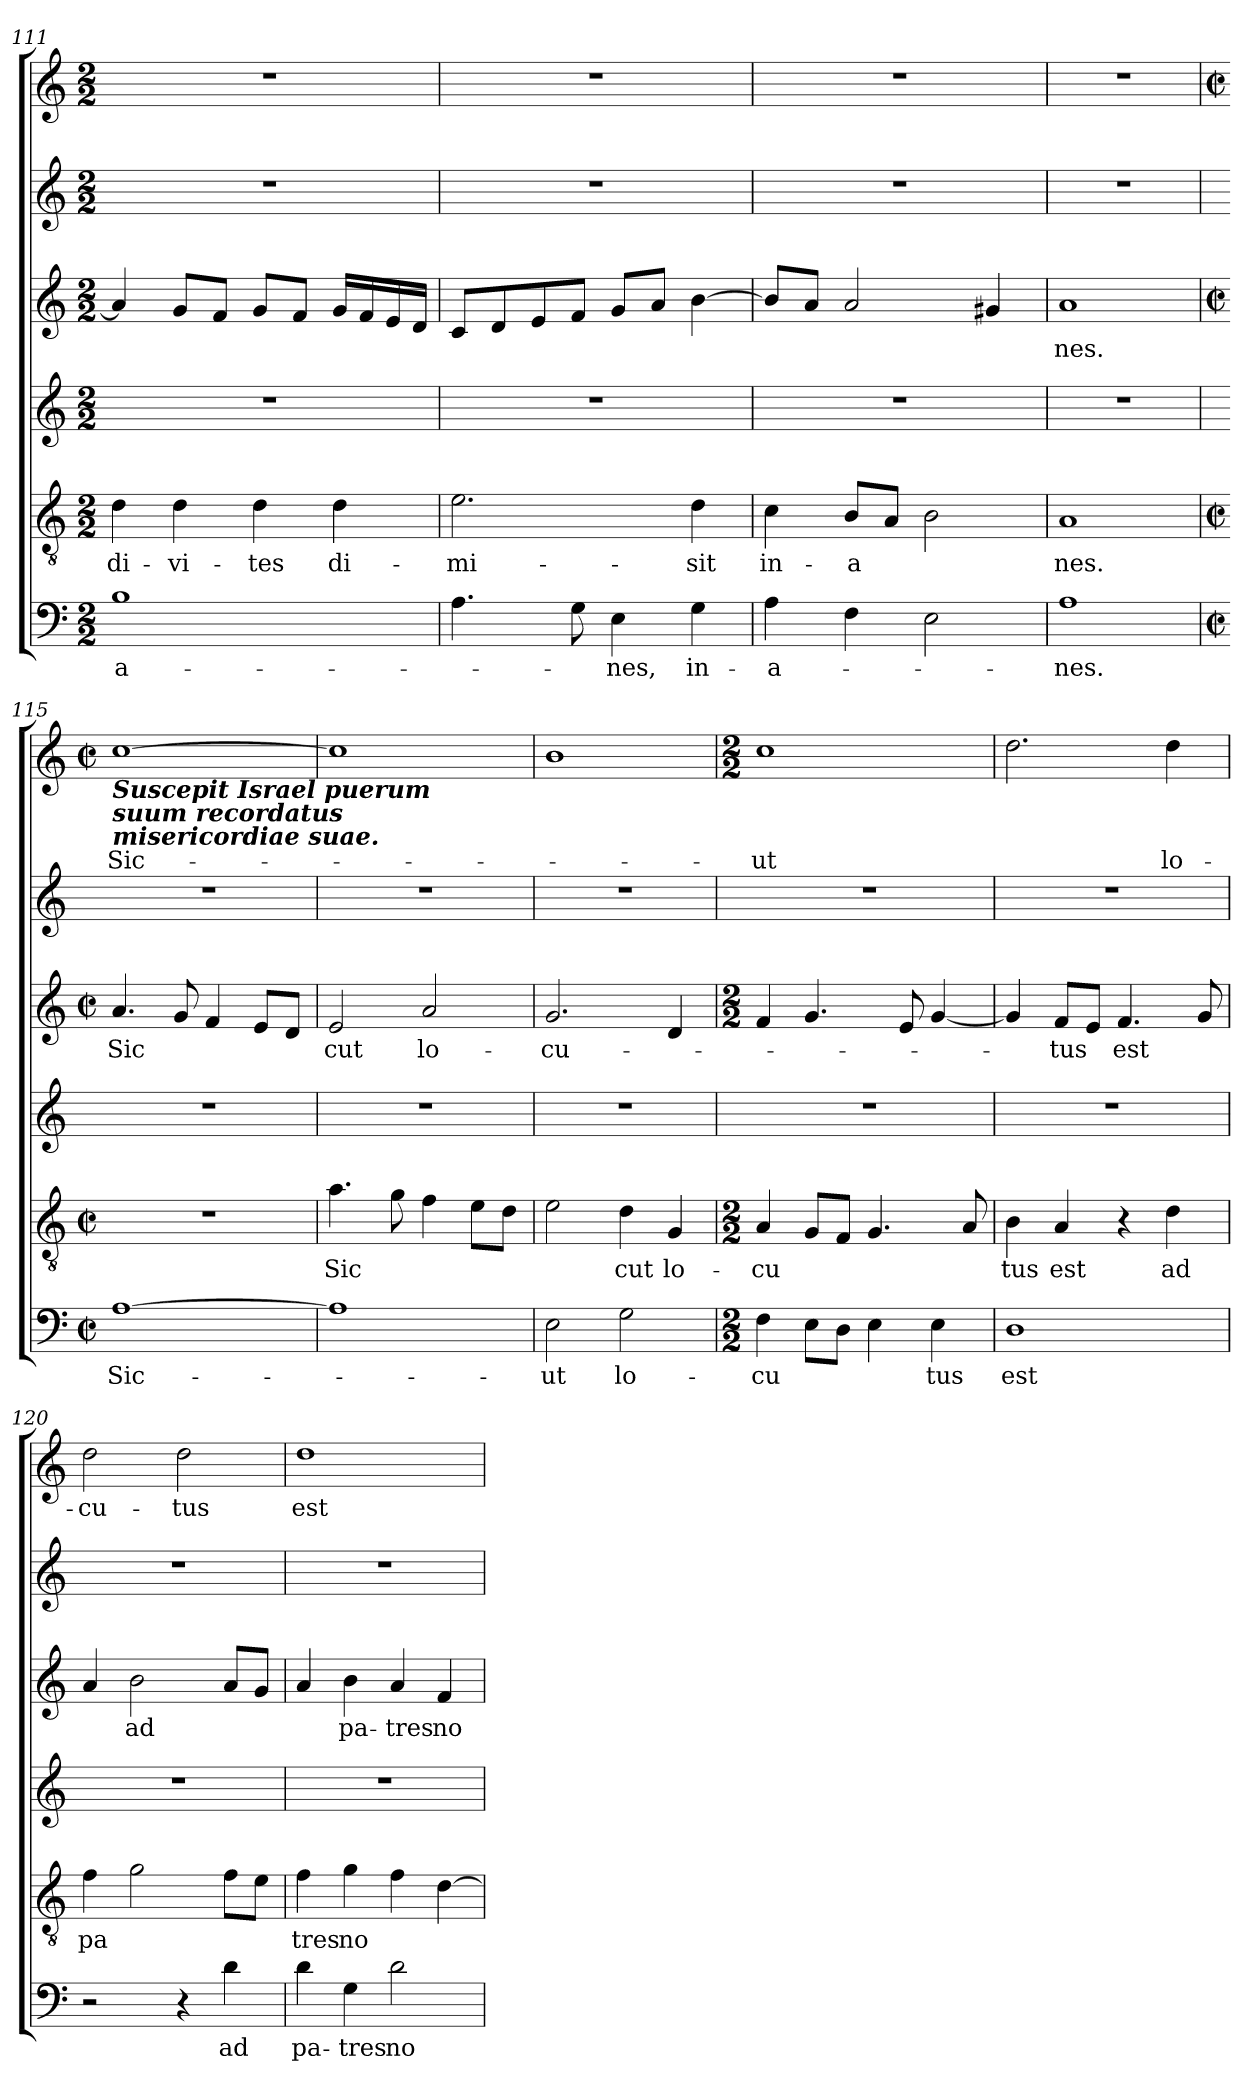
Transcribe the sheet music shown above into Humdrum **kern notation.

**kern	**text	**kern	**text	**kern	**kern	**text	**kern	**kern	**text
*part6	*part6	*part5	*part5	*part4	*part3	*part3	*part2	*part1	*part1
*staff6	*staff6	*staff5	*staff5	*staff4	*staff3	*staff3	*staff2	*staff1	*staff1
*clefF4	*	*clefGv2	*	*clefG2	*clefG2	*	*clefG2	*clefG2	*
*k[]	*	*k[]	*	*k[]	*k[]	*	*k[]	*k[]	*
*C:	*	*C:	*	*C:	*C:	*	*C:	*C:	*
*M2/2	*	*M2/2	*	*M2/2	*M2/2	*	*M2/2	*M2/2	*
=111	=111	=111	=111	=111	=111	=111	=111	=111	=111
!	!LO:LY:b	!	!LO:LY:b	!	!	!	!	!	!
1B	-a-	4d\	di-	1r	4a/]	.	1r	1r	.
!	!	!	!LO:LY:b	!	!	!	!	!	!
.	.	4d\	-vi-	.	8g/L	.	.	.	.
.	.	.	.	.	8f/J	.	.	.	.
!	!	!	!LO:LY:b	!	!	!	!	!	!
.	.	4d\	-tes	.	8g/L	.	.	.	.
.	.	.	.	.	8f/J	.	.	.	.
!	!	!	!LO:LY:b	!	!	!	!	!	!
.	.	4d\	di-	.	16g/LL	.	.	.	.
.	.	.	.	.	16f/	.	.	.	.
.	.	.	.	.	16e/	.	.	.	.
.	.	.	.	.	16d/JJ	.	.	.	.
=112	=112	=112	=112	=112	=112	=112	=112	=112	=112
!	!	!	!LO:LY:b	!	!	!	!	!	!
4.A\	.	2.e\	-mi-	1r	8c/L	.	1r	1r	.
.	.	.	.	.	8d/	.	.	.	.
.	.	.	.	.	8e/	.	.	.	.
8G\	.	.	.	.	8f/J	.	.	.	.
!	!LO:LY:b	!	!	!	!	!	!	!	!
4E\	-nes,	.	.	.	8g/L	.	.	.	.
.	.	.	.	.	8a/J	.	.	.	.
!	!LO:LY:b	!	!LO:LY:b	!	!	!	!	!	!
4G\	in-	4d\	-sit	.	[4b\	.	.	.	.
=113	=113	=113	=113	=113	=113	=113	=113	=113	=113
!	!LO:LY:b	!	!LO:LY:b	!	!	!	!	!	!
4A\	-a-	4c\	in-	1r	8b/L]	.	1r	1r	.
.	.	.	.	.	8a/J	.	.	.	.
!	!	!	!LO:LY:b	!	!	!	!	!	!
4F\	.	8B/L	-a	.	2a/	.	.	.	.
.	.	8A/J	.	.	.	.	.	.	.
2E\	.	2B\	.	.	.	.	.	.	.
.	.	.	.	.	4g#/	.	.	.	.
=114	=114	=114	=114	=114	=114	=114	=114	=114	=114
!	!LO:LY:b	!	!LO:LY:b	!	!	!LO:LY:b	!	!	!
1A	-nes.	1A	nes.	1r	1a	nes.	1r	1r	.
!!LO:LB:g=z
=115	=115	=115	=115	=115	=115	=115	=115	=115	=115
*M2/2	*	*M2/2	*	*	*M2/2	*	*	*M2/2	*
*met(c|)	*	*met(c|)	*	*	*met(c|)	*	*	*met(c|)	*
!	!	!	!	!	!	!	!	!LO:TX:b:Bi:t=Suscepit Israel puerum\nsuum recordatus\nmisericordiae suae.	!
!	!LO:LY:b	!	!	!	!	!LO:LY:b	!	!	!LO:LY:b
[1A	Sic-	1r	.	1r	4.a/	Sic	1r	[1cc	Sic-
.	.	.	.	.	8g/	.	.	.	.
.	.	.	.	.	4f/	.	.	.	.
.	.	.	.	.	8e/L	.	.	.	.
.	.	.	.	.	8d/J	.	.	.	.
=116	=116	=116	=116	=116	=116	=116	=116	=116	=116
!	!	!	!LO:LY:b	!	!	!LO:LY:b	!	!	!
1A]	.	4.a\	Sic	1r	2e/	cut	1r	1cc]	.
.	.	8g\	.	.	.	.	.	.	.
!	!	!	!	!	!	!LO:LY:b	!	!	!
.	.	4f\	.	.	2a/	lo-	.	.	.
.	.	8e\L	.	.	.	.	.	.	.
.	.	8d\J	.	.	.	.	.	.	.
=117	=117	=117	=117	=117	=117	=117	=117	=117	=117
!	!LO:LY:b	!	!	!	!	!LO:LY:b	!	!	!
2E\	-ut	2e\	.	1r	2.g/	-cu-	1r	1b	.
!	!LO:LY:b	!	!LO:LY:b	!	!	!	!	!	!
2G\	lo-	4d\	cut	.	.	.	.	.	.
!	!	!	!LO:LY:b	!	!	!	!	!	!
.	.	4G/	lo-	.	4d/	.	.	.	.
!!LO:PB:g=z
=118	=118	=118	=118	=118	=118	=118	=118	=118	=118
*M2/2	*	*M2/2	*	*	*M2/2	*	*	*M2/2	*
!	!LO:LY:b	!	!LO:LY:b	!	!	!	!	!	!LO:LY:b
4F\	-­cu	4A/	-­cu	1r	4f/	.	1r	1cc	-­ut
8E\L	.	8G/L	.	.	4.g/	.	.	.	.
8D\J	.	8F/J	.	.	.	.	.	.	.
4E\	.	4.G/	.	.	.	.	.	.	.
.	.	.	.	.	8e/	.	.	.	.
!	!LO:LY:b	!	!	!	!	!	!	!	!
4E\	tus	.	.	.	[4g/	.	.	.	.
.	.	8A/	.	.	.	.	.	.	.
=119	=119	=119	=119	=119	=119	=119	=119	=119	=119
!	!LO:LY:b	!	!LO:LY:b	!	!	!	!	!	!
1D	est	4B\	tus	1r	4g/]	.	1r	2.dd\	.
!	!	!	!LO:LY:b	!	!	!LO:LY:b	!	!	!
.	.	4A/	est	.	8f/L	-tus	.	.	.
.	.	.	.	.	8e/J	.	.	.	.
!	!	!	!	!	!	!LO:LY:b	!	!	!
.	.	4r	.	.	4.f/	est	.	.	.
!	!	!	!LO:LY:b	!	!	!	!	!	!LO:LY:b
.	.	4d\	ad	.	.	.	.	4dd\	lo-
.	.	.	.	.	8g/	.	.	.	.
=120	=120	=120	=120	=120	=120	=120	=120	=120	=120
!	!	!	!LO:LY:b	!	!	!	!	!	!LO:LY:b
2r	.	4f\	pa	1r	4a/	.	1r	2dd\	-cu-
!	!	!	!	!	!	!LO:LY:b	!	!	!
.	.	2g\	.	.	2b\	ad	.	.	.
!	!	!	!	!	!	!	!	!	!LO:LY:b
4r	.	.	.	.	.	.	.	2dd\	-tus
!	!LO:LY:b	!	!	!	!	!	!	!	!
4d\	ad	8f\L	.	.	8a/L	.	.	.	.
.	.	8e\J	.	.	8g/J	.	.	.	.
=121	=121	=121	=121	=121	=121	=121	=121	=121	=121
!	!LO:LY:b	!	!LO:LY:b	!	!	!	!	!	!LO:LY:b
4d\	pa-	4f\	tres	1r	4a/	.	1r	1dd	est
!	!LO:LY:b	!	!LO:LY:b	!	!	!LO:LY:b	!	!	!
4G\	-tres	4g\	no	.	4b\	pa-	.	.	.
!	!LO:LY:b	!	!	!	!	!LO:LY:b	!	!	!
2d\	no-	4f\	.	.	4a/	-tres	.	.	.
!	!	!	!	!	!	!LO:LY:b	!	!	!
.	.	[4d\	.	.	4f/	no-	.	.	.
=	=	=	=	=	=	=	=	=	=
*-	*-	*-	*-	*-	*-	*-	*-	*-	*-
